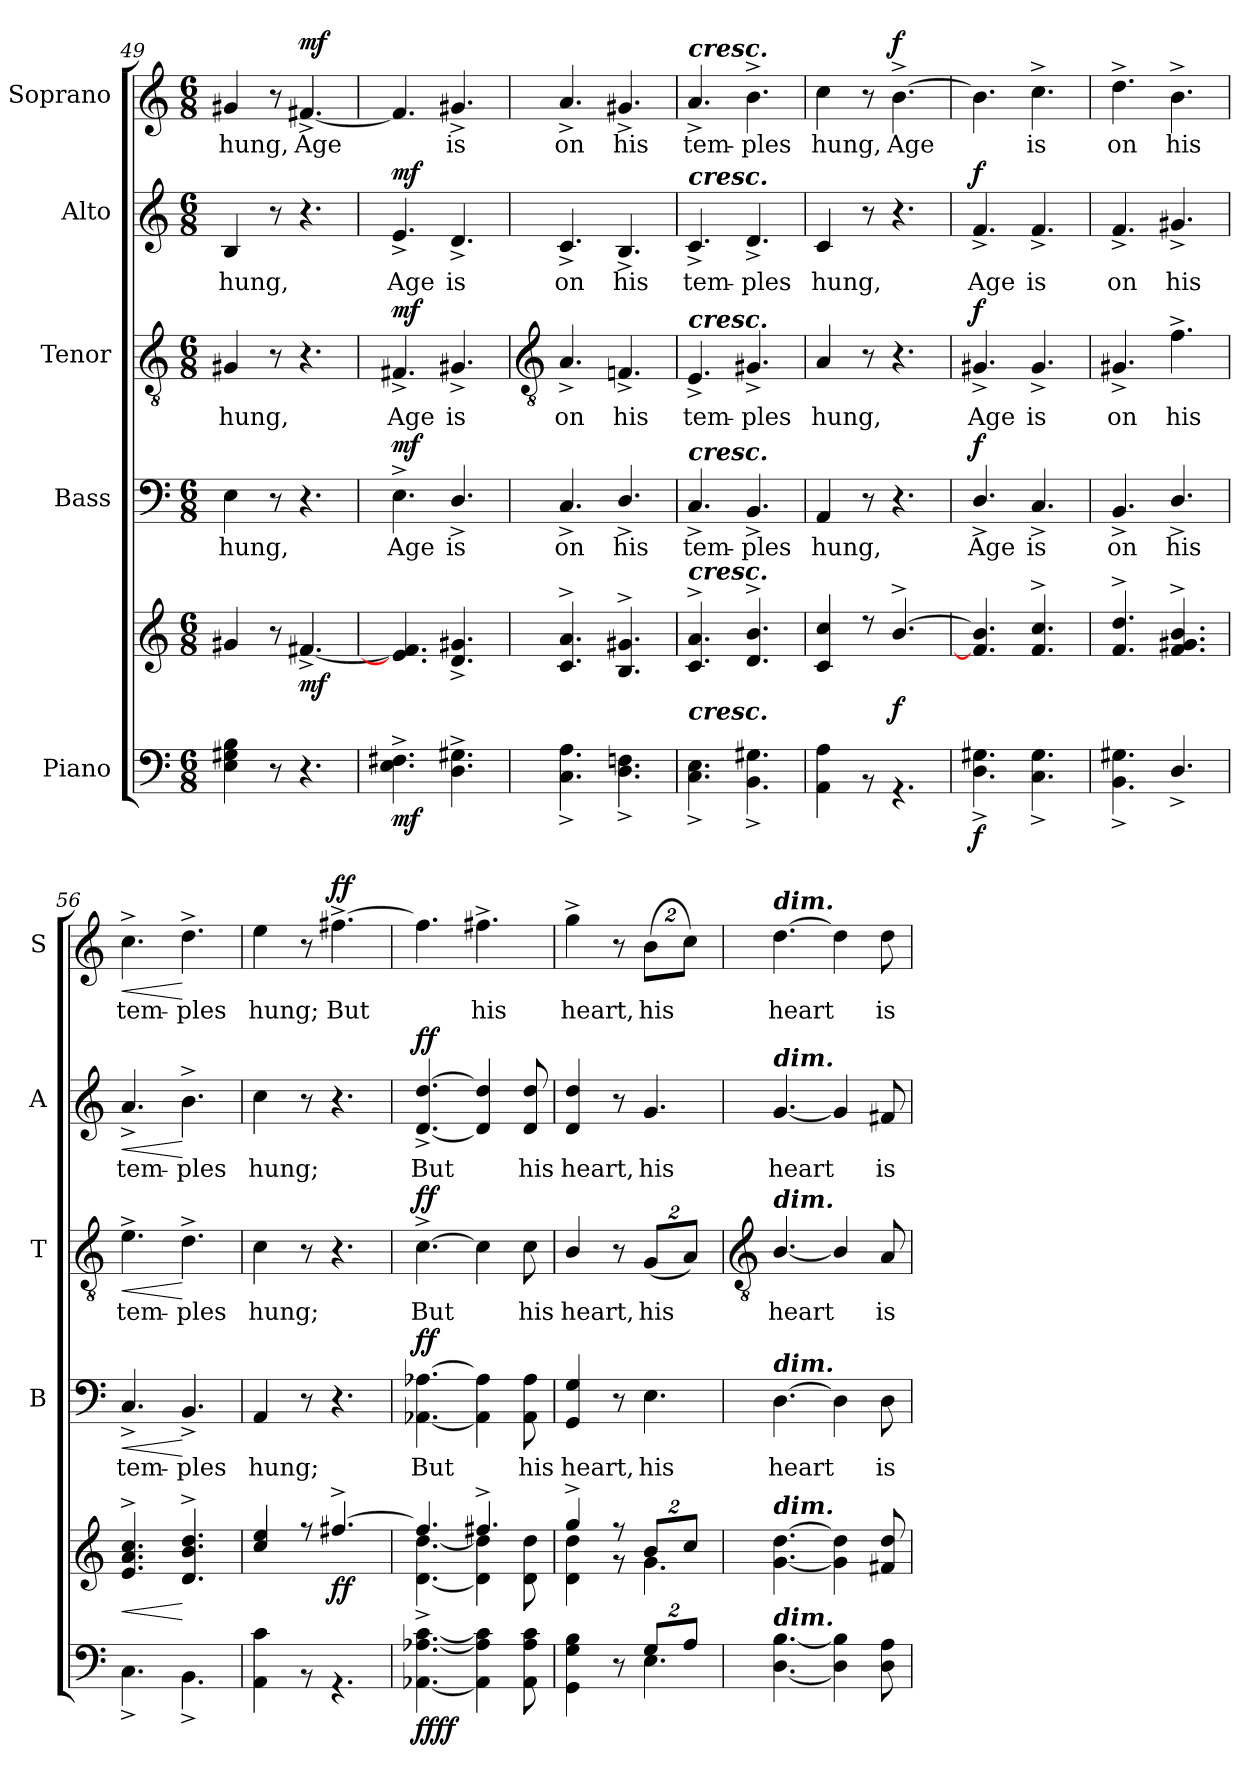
**kern	**kern	**dynam	**kern	**text	**dynam	**kern	**text	**dynam	**kern	**text	**dynam	**kern	**text	**dynam
*part5	*part5	*part5	*part4	*part4	*part4	*part3	*part3	*part3	*part2	*part2	*part2	*part1	*part1	*part1
*staff6	*staff5	*staff5/6	*staff4	*staff4	*staff4	*staff3	*staff3	*staff3	*staff2	*staff2	*staff2	*staff1	*staff1	*staff1
*I"Piano	*	*	*I"Bass	*	*	*I"Tenor	*	*	*I"Alto	*	*	*I"Soprano	*	*
*	*	*	*I'B	*	*	*I'T	*	*	*I'A	*	*	*I'S	*	*
*clefF4	*clefG2	*	*clefF4	*	*	*clefGv2	*	*	*clefG2	*	*	*clefG2	*	*
*k[]	*k[]	*	*k[]	*	*	*k[]	*	*	*k[]	*	*	*k[]	*	*
*C:	*C:	*	*C:	*	*	*C:	*	*	*C:	*	*	*C:	*	*
*M6/8	*M6/8	*	*M6/8	*	*	*M6/8	*	*	*M6/8	*	*	*M6/8	*	*
=49	=49	=49	=49	=49	=49	=49	=49	=49	=49	=49	=49	=49	=49	=49
!	!	!	!	!LO:LY:b	!	!	!LO:LY:b	!	!	!LO:LY:b	!	!	!LO:LY:b	!
4E 4G#X 4B	4g#X	.	4E	hung,	.	4G#X	hung,	.	4B	hung,	.	4g#X	hung,	.
8r	8r	.	8r	.	.	8r	.	.	8r	.	.	8r	.	.
!	!	!LO:DY:b	!	!	!	!	!	!	!	!	!	!	!LO:LY:b	!LO:DY:b
4.r	[4.f#X^	mf	4.r	.	.	4.r	.	.	4.r	.	.	[4.f#X^	Age	mf
=50	=50	=50	=50	=50	=50	=50	=50	=50	=50	=50	=50	=50	=50	=50
!	!	!LO:DY:b=2	!	!LO:LY:b	!LO:DY:b	!	!LO:LY:b	!LO:DY:b	!	!LO:LY:b	!LO:DY:b	!	!	!
4.E^ 4.F#X^	4.e] 4.f#]	mf	4.E^	Age	mf	4.F#X^	Age	mf	4.e^	Age	mf	4.f#]	.	.
!	!	!	!	!LO:LY:b	!	!	!LO:LY:b	!	!	!LO:LY:b	!	!	!LO:LY:b	!
4.D\^ 4.G#X\^	4.d^ 4.g#X^	.	4.D^/	is	.	4.G#X^	is	.	4.d^	is	.	4.g#X^	is	.
!!LO:LB:g=z
=51	=51	=51	=51	=51	=51	=51	=51	=51	=51	=51	=51	=51	=51	=51
*	*	*	*	*	*	*clefGv2	*	*	*	*	*	*	*	*
*	*^	*	*	*	*	*	*	*	*	*	*	*	*	*
!LO:N:vis=1	!	!LO:N:vis=1	!	!	!LO:LY:b	!	!	!LO:LY:b	!	!	!LO:LY:b	!	!	!LO:LY:b	!
*^	*	*	*	*	*	*	*	*	*	*	*	*	*	*	*
2.ryy	4.C^ 4.A^	4.c/^ 4.a/^	2.ryy	.	4.C^	on	.	4.A^	on	.	4.c^	on	.	4.a^	on	.
!	!	!	!	!	!	!LO:LY:b	!	!	!LO:LY:b	!	!	!LO:LY:b	!	!	!LO:LY:b	!
.	4.D\^ 4.Fn\^	4.B/^ 4.g#X/^	.	.	4.D^/	his	.	4.Fn^	his	.	4.B^	his	.	4.g#X^	his	.
=52	=52	=52	=52	=52	=52	=52	=52	=52	=52	=52	=52	=52	=52	=52	=52	=52
!	!	!	!	!	!	!	!	!	!	!	!	!	!	!LO:TX:a:Bi:t=cresc.	!	!
!	!	!	!	!	!	!	!	!	!	!	!LO:TX:a:Bi:t=cresc.	!	!	!	!	!
!	!	!	!	!	!	!	!	!LO:TX:a:Bi:t=cresc.	!	!	!	!	!	!	!	!
!	!	!	!	!	!LO:TX:a:Bi:t=cresc.	!	!	!	!	!	!	!	!	!	!	!
!	!	!LO:TX:a:Bi:t=cresc.	!	!	!	!	!	!	!	!	!	!	!	!	!	!
!LO:TX:a:Bi:t=cresc.	!	!	!	!	!	!	!	!	!	!	!	!	!	!	!	!
!LO:N:vis=1	!	!	!LO:N:vis=1	!	!	!LO:LY:b	!	!	!LO:LY:b	!	!	!LO:LY:b	!	!	!LO:LY:b	!
2.ryy	4.C^ 4.E^	4.c/^ 4.a/^	2.ryy	.	4.C^	tem-	.	4.E^	tem-	.	4.c^	tem-	.	4.a^	tem-	.
!	!	!	!	!	!	!LO:LY:b	!	!	!LO:LY:b	!	!	!LO:LY:b	!	!	!LO:LY:b	!
.	4.BB^ 4.G#X^	4.d/^ 4.b/^	.	.	4.BB^	-ples	.	4.G#X^	-ples	.	4.d^	-ples	.	4.b^	-ples	.
=53	=53	=53	=53	=53	=53	=53	=53	=53	=53	=53	=53	=53	=53	=53	=53	=53
!LO:N:vis=1	!	!	!LO:N:vis=1	!	!	!LO:LY:b	!	!	!LO:LY:b	!	!	!LO:LY:b	!	!	!LO:LY:b	!
2.ryy	4AA 4A	4c/ 4cc/	2.ryy	.	4AA	hung,	.	4A	hung,	.	4c	hung,	.	4cc	hung,	.
.	8r	8r	.	.	8r	.	.	8r	.	.	8r	.	.	8r	.	.
!	!	!	!	!LO:DY:b	!	!	!	!	!	!	!	!	!	!	!LO:LY:b	!LO:DY:b
.	4.r	[4.b^/	.	f	4.r	.	.	4.r	.	.	4.r	.	.	[4.b^	Age	f
=54	=54	=54	=54	=54	=54	=54	=54	=54	=54	=54	=54	=54	=54	=54	=54	=54
!LO:N:vis=1	!	!	!LO:N:vis=1	!LO:DY:b=2	!	!LO:LY:b	!LO:DY:b	!	!LO:LY:b	!LO:DY:b	!	!LO:LY:b	!LO:DY:b	!	!	!
2.ryy	4.D\^ 4.G#X\^	4.f/] 4.b/]	2.ryy	f	4.D^/	Age	f	4.G#X^	Age	f	4.f^	Age	f	4.b]	.	.
!	!	!	!	!	!	!LO:LY:b	!	!	!LO:LY:b	!	!	!LO:LY:b	!	!	!LO:LY:b	!
.	4.C^ 4.G#^	4.f/^ 4.cc/^	.	.	4.C^	is	.	4.G#^	is	.	4.f^	is	.	4.cc^	is	.
=55	=55	=55	=55	=55	=55	=55	=55	=55	=55	=55	=55	=55	=55	=55	=55	=55
!LO:N:vis=1	!	!	!LO:N:vis=1	!	!	!LO:LY:b	!	!	!LO:LY:b	!	!	!LO:LY:b	!	!	!LO:LY:b	!
2.ryy	4.BB^ 4.G#X^	4.f/^ 4.dd/^	2.ryy	.	4.BB^	on	.	4.G#X^	on	.	4.f^	on	.	4.dd^	on	.
!	!	!	!	!	!	!LO:LY:b	!	!	!LO:LY:b	!	!	!LO:LY:b	!	!	!LO:LY:b	!
.	4.D^/	4.f/^ 4.g#X/^ 4.b/^	.	.	4.D^/	his	.	4.f^	his	.	4.g#X^	his	.	4.b^	his	.
=56	=56	=56	=56	=56	=56	=56	=56	=56	=56	=56	=56	=56	=56	=56	=56	=56
!LO:N:vis=1	!	!	!LO:N:vis=1	!LO:HP:b	!	!LO:LY:b	!LO:HP:b	!	!LO:LY:b	!LO:HP:b	!	!LO:LY:b	!LO:HP:b	!	!LO:LY:b	!LO:HP:b
2.ryy	4.C^	4.e/^ 4.a/^ 4.cc/^	2.ryy	<	4.C^	tem-	<	4.e^	tem-	<	4.a^	tem-	<	4.cc^	tem-	<
!	!	!	!	!	!	!LO:LY:b	!	!	!LO:LY:b	!	!	!LO:LY:b	!	!	!LO:LY:b	!
.	4.BB^	4.d/^ 4.b/^ 4.dd/^	.	[	4.BB^	-ples	[	4.d^	-ples	[	4.b^	-ples	[	4.dd^	-ples	[
=57	=57	=57	=57	=57	=57	=57	=57	=57	=57	=57	=57	=57	=57	=57	=57	=57
!LO:N:vis=1	!	!	!LO:N:vis=1	!	!	!LO:LY:b	!	!	!LO:LY:b	!	!	!LO:LY:b	!	!	!LO:LY:b	!
2.ryy	4AA 4c	4cc/ 4ee/	2.ryy	.	4AA	hung;	.	4c	hung;	.	4cc	hung;	.	4ee	hung;	.
.	8r	8r	.	.	8r	.	.	8r	.	.	8r	.	.	8r	.	.
!	!	!	!	!LO:DY:b	!	!	!	!	!	!	!	!	!	!	!LO:LY:b	!LO:DY:b
.	4.r	[4.ff#X^/	.	ff	4.r	.	.	4.r	.	.	4.r	.	.	[4.ff#X^	But	ff
=58	=58	=58	=58	=58	=58	=58	=58	=58	=58	=58	=58	=58	=58	=58	=58	=58
!LO:N:vis=1	!	!	!	!LO:DY:b=2	!	!LO:LY:b	!	!	!LO:LY:b	!	!	!LO:LY:b	!	!	!	!
!	!	!	!	!LO:DY:n=1:b	!	!	!LO:DY:b	!	!	!LO:DY:b	!	!	!LO:DY:b	!	!	!
2.ryy	[4.AA-X [4.A-X [4.c	4.ff#/]	[4.d\^ [4.dd\^	ff ff	[4.AA-X [4.A-X	But	ff	[4.c^	But	ff	[4.d^ [4.dd^	But	ff	4.ff#]	.	.
!	!	!	!	!	!	!	!	!	!	!	!	!	!	!	!LO:LY:b	!
.	4AA-] 4A-] 4c]	4.ff#^/	4d\] 4dd\]	.	4AA-] 4A-]	.	.	4c]	.	.	4d] 4dd]	.	.	4.ff#^	his	.
!	!	!	!	!	!	!LO:LY:b	!	!	!LO:LY:b	!	!	!LO:LY:b	!	!	!	!
.	8AA- 8A- 8c	.	8d\ 8dd\	.	8AA- 8A-	his	.	8c	his	.	8d 8dd	his	.	.	.	.
=59	=59	=59	=59	=59	=59	=59	=59	=59	=59	=59	=59	=59	=59	=59	=59	=59
!	!	!	!	!	!	!LO:LY:b	!	!	!LO:LY:b	!	!	!LO:LY:b	!	!	!LO:LY:b	!
4.ryy	4GG 4G 4B	4gg^/	4d\ 4dd\	.	4GG 4G	heart,	.	4B/	heart,	.	4d 4dd	heart,	.	4gg^	heart,	.
.	8r	8r	8r	.	8r	.	.	8r	.	.	8r	.	.	8r	.	.
!	!	!	!	!	!	!LO:LY:b	!	!	!LO:LY:b	!	!	!LO:LY:b	!	!	!LO:LY:b	!
16%3G/L	4.E	16%3b/L	4.g\	.	4.E	his	.	(<16%3GL	his	.	4.g	his	.	(>16%3bL	his	.
16%3A/J	.	16%3cc/J	.	.	.	.	.	16%3AJ)	.	.	.	.	.	16%3ccJ)	.	.
*	*	*v	*v	*	*	*	*	*	*	*	*	*	*	*	*	*
!!LO:LB:g=z
=60	=60	=60	=60	=60	=60	=60	=60	=60	=60	=60	=60	=60	=60	=60	=60
*	*	*	*	*	*	*	*clefGv2	*	*	*	*	*	*	*	*
!	!	!	!	!	!	!	!	!	!	!	!	!	!LO:TX:a:Bi:t=dim.	!	!
!	!	!	!	!	!	!	!	!	!	!LO:TX:a:Bi:t=dim.	!	!	!	!	!
!	!	!	!	!	!	!	!LO:TX:a:Bi:t=dim.	!	!	!	!	!	!	!	!
!	!	!	!	!LO:TX:a:Bi:t=dim.	!	!	!	!	!	!	!	!	!	!	!
!	!	!LO:TX:a:Bi:t=dim.	!	!	!	!	!	!	!	!	!	!	!	!	!
!LO:TX:a:Bi:t=dim.	!	!	!	!	!	!	!	!	!	!	!	!	!	!	!
!LO:N:vis=1	!	!	!	!	!LO:LY:b	!	!	!LO:LY:b	!	!	!LO:LY:b	!	!	!LO:LY:b	!
2.ryy	[4.D [4.B	[4.g [4.dd	.	[4.D	heart	.	[4.B/	heart	.	[4.g	heart	.	[4.dd	heart	.
.	4D] 4B]	4g] 4dd]	.	4D]	.	.	4B/]	.	.	4g]	.	.	4dd]	.	.
!	!	!	!	!	!LO:LY:b	!	!	!LO:LY:b	!	!	!LO:LY:b	!	!	!LO:LY:b	!
.	8D 8A	8f#X 8dd	.	8D	is	.	8A	is	.	8f#X	is	.	8dd	is	.
*v	*v	*	*	*	*	*	*	*	*	*	*	*	*	*	*
=	=	=	=	=	=	=	=	=	=	=	=	=	=	=
*-	*-	*-	*-	*-	*-	*-	*-	*-	*-	*-	*-	*-	*-	*-
